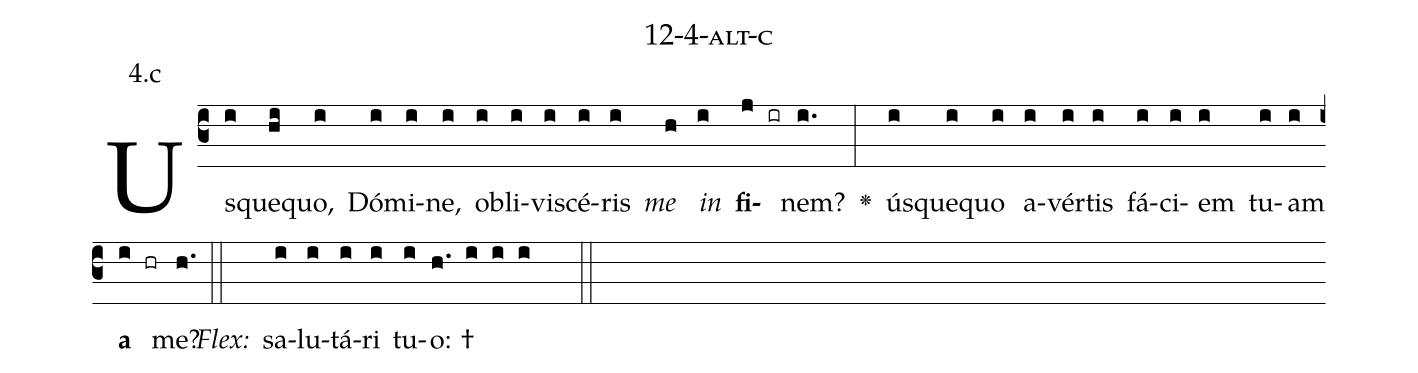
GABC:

name: 12-4-alt-c;
annotation: 4.c;
%%
(c3)Us(i)que(hi)quo,(i) Dó(i)mi(i)ne,(i) ob(i)li(i)vi(i)scé(i)ris(i) <i>me</i>(h) <i>in</i>(i) <b>fi</b>(j ir)nem?(i.) <v>\greheightstar</v>(:) ús(i)que(i)quo(i) a(i)vér(i)tis(i) fá(i)ci(i)em(i) tu(i)am(i) <b>a</b>(i hr) me?(h.) (::)
<i>Flex:</i>()  sa(i)lu(i)tá(i)ri(i) tu(i)o: †(h. i i i  ::)

%E(i) u(i) o(i) u(i) a(i) e.(h.) (::)
